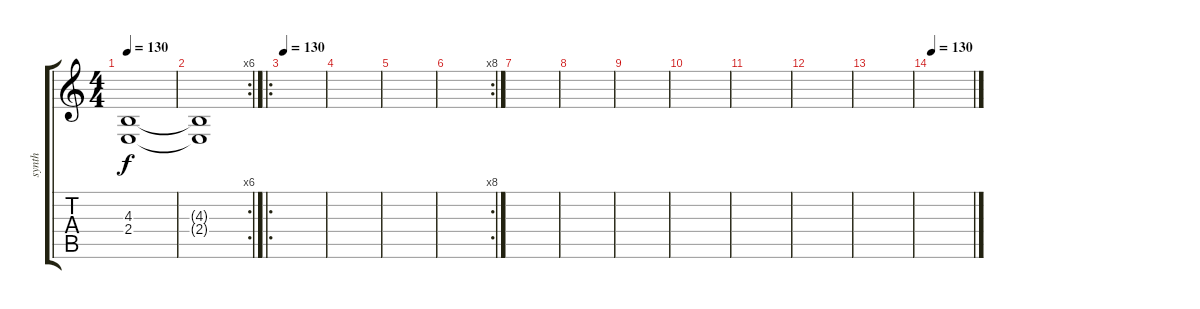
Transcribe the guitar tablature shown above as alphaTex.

\track ("synth" "synth") {instrument choiraahs}
\staff {score tabs}
\tuning (E4 B3 G3 D3 A2 E2) {hide}
\ts (4 4)
\tempo 130
\clef g2
\ks c
(4.3{t} 2.4{t}).1{dy f} |
\rc 6
(4.3{t} 2.4{t}).1 |
\ro
\tempo 130
|
|
|
\rc 8
|
|
|
|
|
|
|
|
\tempo 130
